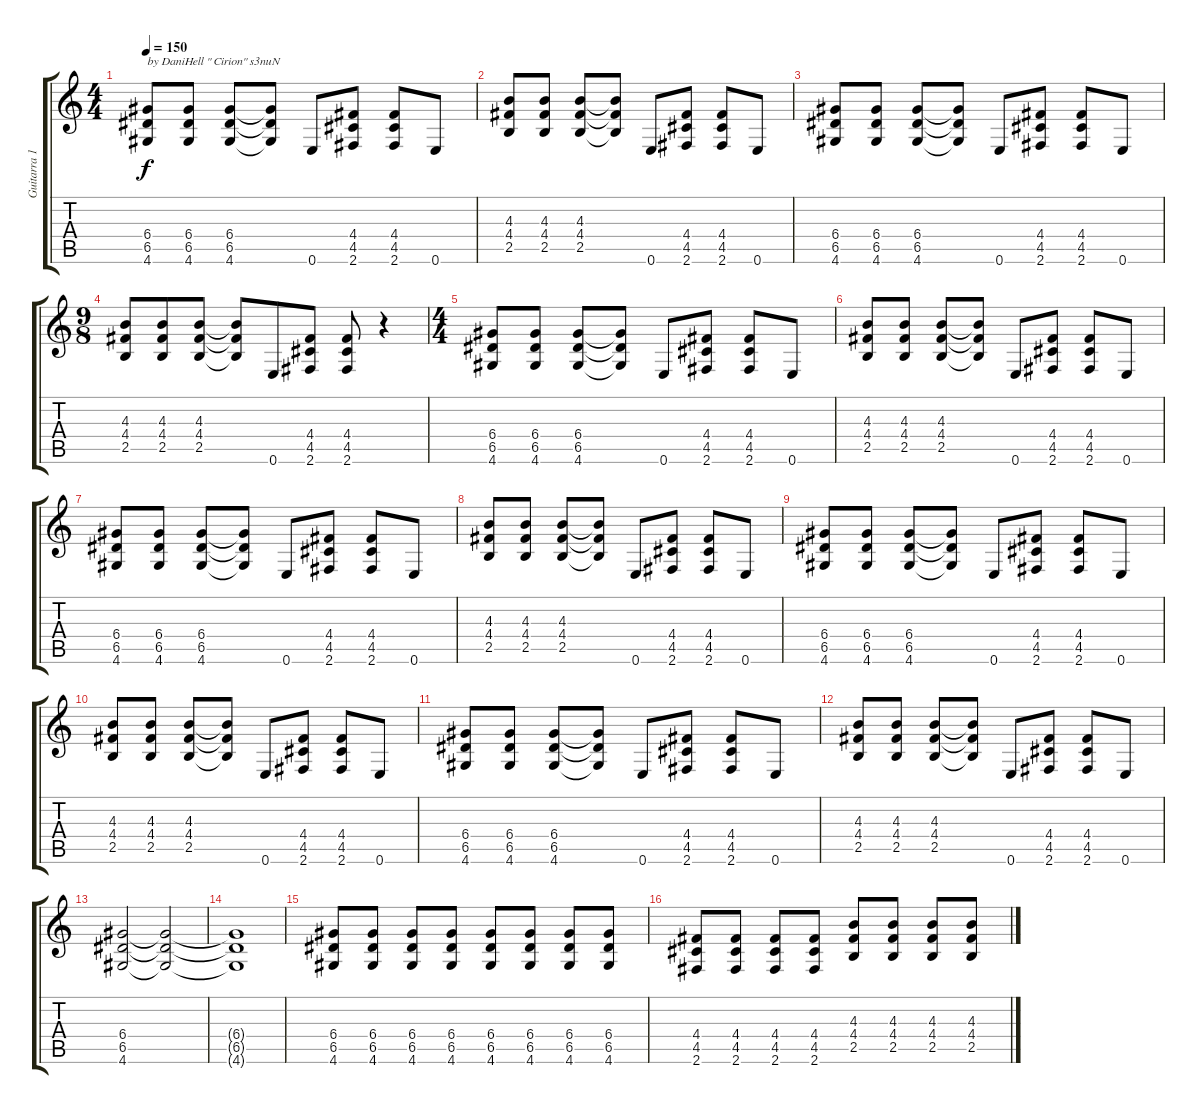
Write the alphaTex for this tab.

\track ("Guitarra 1" "Guitarra 1") {instrument overdrivenguitar}
\staff {score tabs}
\tuning (E4 B3 G3 D3 A2 E2) {hide}
\ts (4 4)
\tempo 150
\clef g2
\ks c
(6.4 6.5 4.6).8{txt "by DaniHell \" Cirion\" s3nuN" dy f instrument overdrivenguitar} (6.4 6.5 4.6).8 (6.4 6.5 4.6).8 (6.4{t} 6.5{t} 4.6{t}).8 0.6.8 (4.4 4.5 2.6).8 (4.4 4.5 2.6).8 0.6.8 |
(4.3 4.4 2.5).8 (4.3 4.4 2.5).8 (4.3 4.4 2.5).8 (4.3{t} 4.4{t} 2.5{t}).8 0.6.8 (4.4 4.5 2.6).8 (4.4 4.5 2.6).8 0.6.8 |
(6.4 6.5 4.6).8 (6.4 6.5 4.6).8 (6.4 6.5 4.6).8 (6.4{t} 6.5{t} 4.6{t}).8 0.6.8 (4.4 4.5 2.6).8 (4.4 4.5 2.6).8 0.6.8 |
\ts (9 8)
(4.3 4.4 2.5).8 (4.3 4.4 2.5).8 (4.3 4.4 2.5).8 (4.3{t} 4.4{t} 2.5{t}).8 0.6.8 (4.4 4.5 2.6).8 (4.4 4.5 2.6).8 r.4 |
\ts (4 4)
(6.4 6.5 4.6).8 (6.4 6.5 4.6).8 (6.4 6.5 4.6).8 (6.4{t} 6.5{t} 4.6{t}).8 0.6.8 (4.4 4.5 2.6).8 (4.4 4.5 2.6).8 0.6.8 |
(4.3 4.4 2.5).8 (4.3 4.4 2.5).8 (4.3 4.4 2.5).8 (4.3{t} 4.4{t} 2.5{t}).8 0.6.8 (4.4 4.5 2.6).8 (4.4 4.5 2.6).8 0.6.8 |
(6.4 6.5 4.6).8 (6.4 6.5 4.6).8 (6.4 6.5 4.6).8 (6.4{t} 6.5{t} 4.6{t}).8 0.6.8 (4.4 4.5 2.6).8 (4.4 4.5 2.6).8 0.6.8 |
(4.3 4.4 2.5).8 (4.3 4.4 2.5).8 (4.3 4.4 2.5).8 (4.3{t} 4.4{t} 2.5{t}).8 0.6.8 (4.4 4.5 2.6).8 (4.4 4.5 2.6).8 0.6.8 |
(6.4 6.5 4.6).8 (6.4 6.5 4.6).8 (6.4 6.5 4.6).8 (6.4{t} 6.5{t} 4.6{t}).8 0.6.8 (4.4 4.5 2.6).8 (4.4 4.5 2.6).8 0.6.8 |
(4.3 4.4 2.5).8 (4.3 4.4 2.5).8 (4.3 4.4 2.5).8 (4.3{t} 4.4{t} 2.5{t}).8 0.6.8 (4.4 4.5 2.6).8 (4.4 4.5 2.6).8 0.6.8 |
(6.4 6.5 4.6).8 (6.4 6.5 4.6).8 (6.4 6.5 4.6).8 (6.4{t} 6.5{t} 4.6{t}).8 0.6.8 (4.4 4.5 2.6).8 (4.4 4.5 2.6).8 0.6.8 |
(4.3 4.4 2.5).8 (4.3 4.4 2.5).8 (4.3 4.4 2.5).8 (4.3{t} 4.4{t} 2.5{t}).8 0.6.8 (4.4 4.5 2.6).8 (4.4 4.5 2.6).8 0.6.8 |
(6.4 6.5 4.6).2 (6.4{t} 6.5{t} 4.6{t}).2 |
(6.4{t} 6.5{t} 4.6{t}).1 |
(6.4 6.5 4.6).8 (6.4 6.5 4.6).8 (6.4 6.5 4.6).8 (6.4 6.5 4.6).8 (6.4 6.5 4.6).8 (6.4 6.5 4.6).8 (6.4 6.5 4.6).8 (6.4 6.5 4.6).8 |
(4.4 4.5 2.6).8 (4.4 4.5 2.6).8 (4.4 4.5 2.6).8 (4.4 4.5 2.6).8 (4.3 4.4 2.5).8 (4.3 4.4 2.5).8 (4.3 4.4 2.5).8 (4.3 4.4 2.5).8
